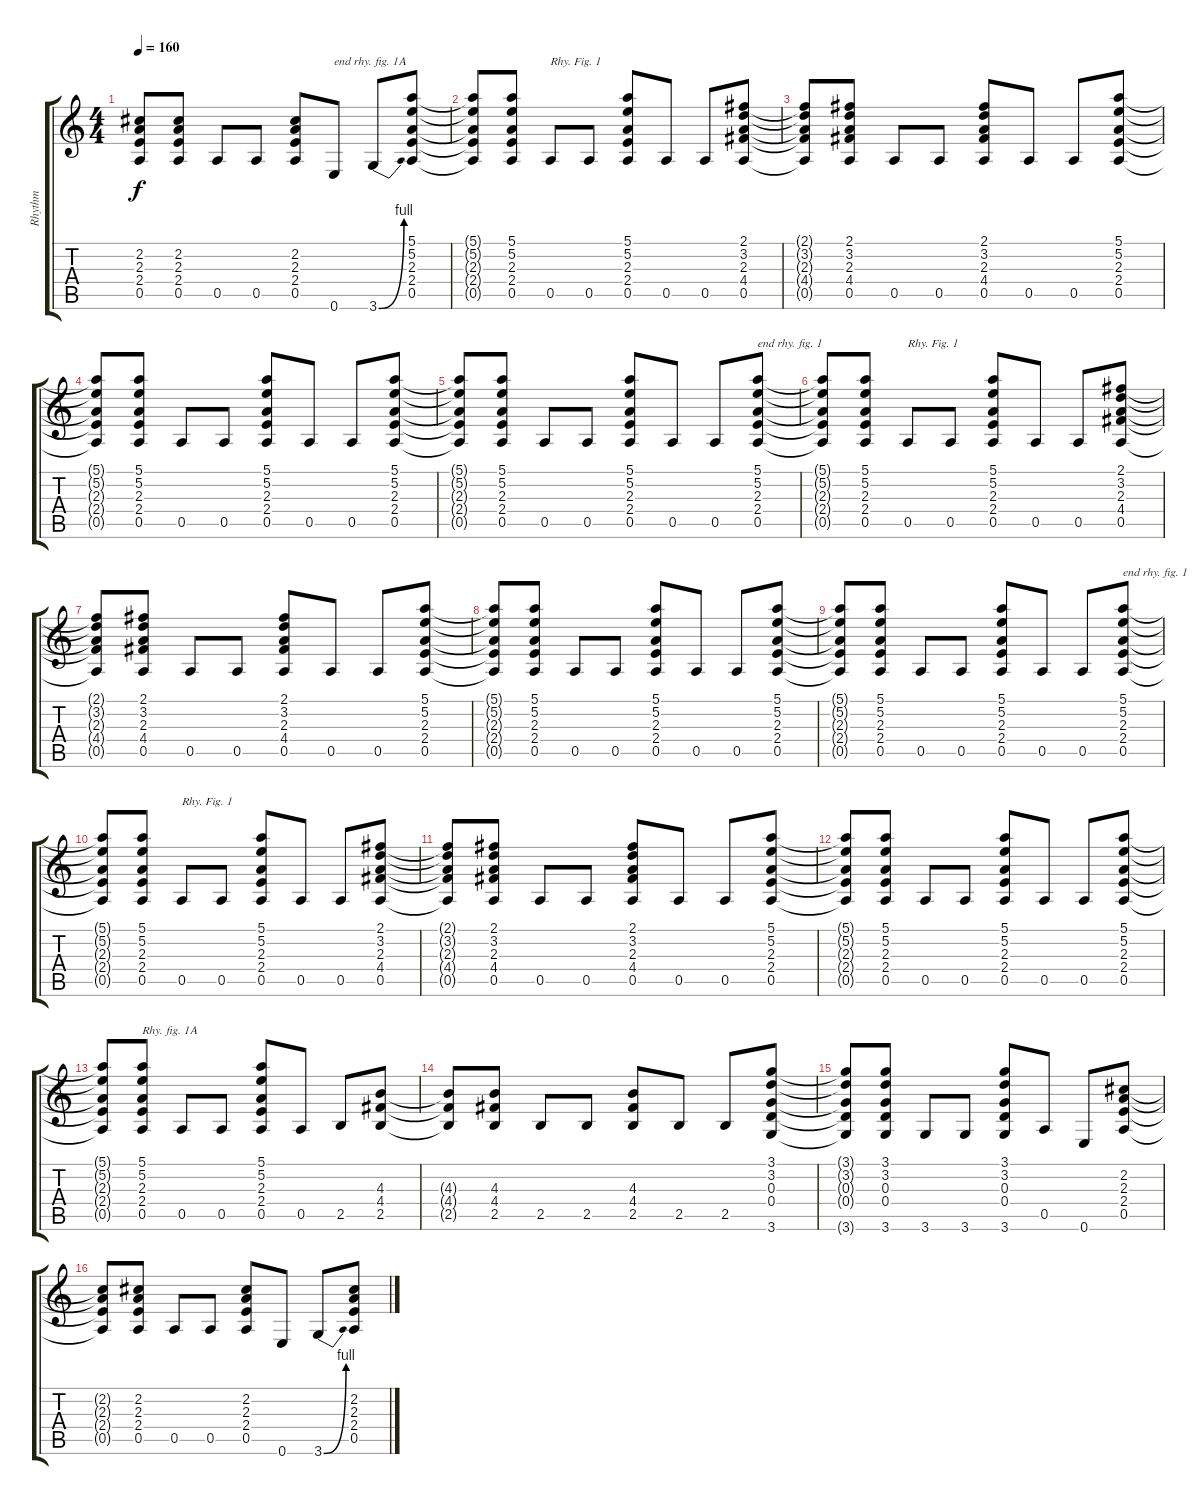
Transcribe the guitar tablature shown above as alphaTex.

\track ("Rhythm" "Rhythm") {instrument overdrivenguitar}
\staff {score tabs}
\tuning (E4 B3 G3 D3 A2 E2) {hide}
\ts (4 4)
\tempo 160
\clef g2
\ks c
(2.2{t} 2.3{t} 2.4{t} 0.5{t}).8{dy f} (2.2 2.3 2.4 0.5).8 0.5.8 0.5.8 (2.2 2.3 2.4 0.5).8 0.6.8{txt "end rhy. fig. 1A"} 3.6{be (bend 0 0 60 4)}.8 (5.1 5.2 2.3 2.4 0.5).8 |
(5.1{t} 5.2{t} 2.3{t} 2.4{t} 0.5{t}).8 (5.1 5.2 2.3 2.4 0.5).8 0.5.8{txt "Rhy. Fig. 1"} 0.5.8 (5.1 5.2 2.3 2.4 0.5).8 0.5.8 0.5.8 (2.1 3.2 2.3 4.4 0.5).8 |
(2.1{t} 3.2{t} 2.3{t} 4.4{t} 0.5{t}).8 (2.1 3.2 2.3 4.4 0.5).8 0.5.8 0.5.8 (2.1 3.2 2.3 4.4 0.5).8 0.5.8 0.5.8 (5.1 5.2 2.3 2.4 0.5).8 |
(5.1{t} 5.2{t} 2.3{t} 2.4{t} 0.5{t}).8 (5.1 5.2 2.3 2.4 0.5).8 0.5.8 0.5.8 (5.1 5.2 2.3 2.4 0.5).8 0.5.8 0.5.8 (5.1 5.2 2.3 2.4 0.5).8 |
(5.1{t} 5.2{t} 2.3{t} 2.4{t} 0.5{t}).8 (5.1 5.2 2.3 2.4 0.5).8 0.5.8 0.5.8 (5.1 5.2 2.3 2.4 0.5).8 0.5.8 0.5.8 (5.1 5.2 2.3 2.4 0.5).8{txt "end rhy. fig. 1"} |
(5.1{t} 5.2{t} 2.3{t} 2.4{t} 0.5{t}).8 (5.1 5.2 2.3 2.4 0.5).8 0.5.8{txt "Rhy. Fig. 1"} 0.5.8 (5.1 5.2 2.3 2.4 0.5).8 0.5.8 0.5.8 (2.1 3.2 2.3 4.4 0.5).8 |
(2.1{t} 3.2{t} 2.3{t} 4.4{t} 0.5{t}).8 (2.1 3.2 2.3 4.4 0.5).8 0.5.8 0.5.8 (2.1 3.2 2.3 4.4 0.5).8 0.5.8 0.5.8 (5.1 5.2 2.3 2.4 0.5).8 |
(5.1{t} 5.2{t} 2.3{t} 2.4{t} 0.5{t}).8 (5.1 5.2 2.3 2.4 0.5).8 0.5.8 0.5.8 (5.1 5.2 2.3 2.4 0.5).8 0.5.8 0.5.8 (5.1 5.2 2.3 2.4 0.5).8 |
(5.1{t} 5.2{t} 2.3{t} 2.4{t} 0.5{t}).8 (5.1 5.2 2.3 2.4 0.5).8 0.5.8 0.5.8 (5.1 5.2 2.3 2.4 0.5).8 0.5.8 0.5.8 (5.1 5.2 2.3 2.4 0.5).8{txt "end rhy. fig. 1"} |
(5.1{t} 5.2{t} 2.3{t} 2.4{t} 0.5{t}).8 (5.1 5.2 2.3 2.4 0.5).8 0.5.8{txt "Rhy. Fig. 1"} 0.5.8 (5.1 5.2 2.3 2.4 0.5).8 0.5.8 0.5.8 (2.1 3.2 2.3 4.4 0.5).8 |
(2.1{t} 3.2{t} 2.3{t} 4.4{t} 0.5{t}).8 (2.1 3.2 2.3 4.4 0.5).8 0.5.8 0.5.8 (2.1 3.2 2.3 4.4 0.5).8 0.5.8 0.5.8 (5.1 5.2 2.3 2.4 0.5).8 |
(5.1{t} 5.2{t} 2.3{t} 2.4{t} 0.5{t}).8 (5.1 5.2 2.3 2.4 0.5).8 0.5.8 0.5.8 (5.1 5.2 2.3 2.4 0.5).8 0.5.8 0.5.8 (5.1 5.2 2.3 2.4 0.5).8 |
(5.1{t} 5.2{t} 2.3{t} 2.4{t} 0.5{t}).8 (5.1 5.2 2.3 2.4 0.5).8{txt "Rhy. fig. 1A"} 0.5.8 0.5.8 (5.1 5.2 2.3 2.4 0.5).8 0.5.8 2.5.8 (4.3 4.4 2.5).8 |
(4.3{t} 4.4{t} 2.5{t}).8 (4.3 4.4 2.5).8 2.5.8 2.5.8 (4.3 4.4 2.5).8 2.5.8 2.5.8 (3.1 3.2 0.3 0.4 3.6).8 |
(3.1{t} 3.2{t} 0.3{t} 0.4{t} 3.6{t}).8 (3.1 3.2 0.3 0.4 3.6).8 3.6.8 3.6.8 (3.1 3.2 0.3 0.4 3.6).8 0.5.8 0.6.8 (2.2 2.3 2.4 0.5).8 |
(2.2{t} 2.3{t} 2.4{t} 0.5{t}).8 (2.2 2.3 2.4 0.5).8 0.5.8 0.5.8 (2.2 2.3 2.4 0.5).8 0.6.8 3.6{be (bend 0 0 60 4)}.8 (2.2 2.3 2.4 0.5).8
